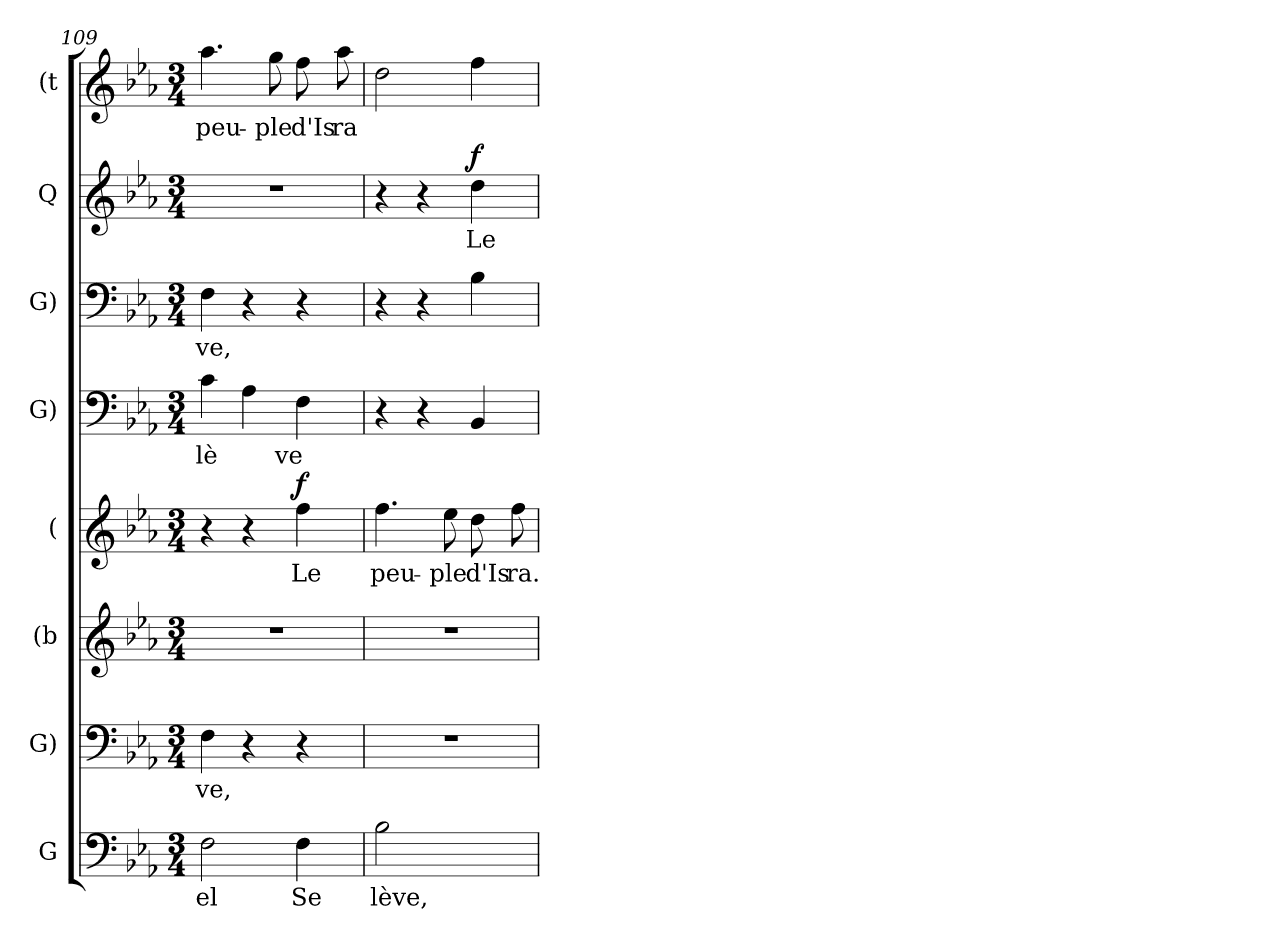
**kern	**text	**kern	**text	**kern	**kern	**text	**dynam	**kern	**text	**kern	**text	**kern	**text	**dynam	**kern	**text
*part8	*part8	*part7	*part7	*part6	*part5	*part5	*part5	*part4	*part4	*part3	*part3	*part2	*part2	*part2	*part1	*part1
*staff8	*staff8	*staff7	*staff7	*staff6	*staff5	*staff5	*staff5	*staff4	*staff4	*staff3	*staff3	*staff2	*staff2	*staff2	*staff1	*staff1
*I"G	*	*I"G)	*	*I"(b	*I"(	*	*	*I"G)	*	*I"G)	*	*I"Q	*	*	*I"(t	*
*clefF4	*	*clefF4	*	*clefG2	*clefG2	*	*	*clefF4	*	*clefF4	*	*clefG2	*	*	*clefG2	*
*k[b-e-a-]	*	*k[b-e-a-]	*	*k[b-e-a-]	*k[b-e-a-]	*	*	*k[b-e-a-]	*	*k[b-e-a-]	*	*k[b-e-a-]	*	*	*k[b-e-a-]	*
*M3/4	*	*M3/4	*	*M3/4	*M3/4	*	*	*M3/4	*	*M3/4	*	*M3/4	*	*	*M3/4	*
=109	=109	=109	=109	=109	=109	=109	=109	=109	=109	=109	=109	=109	=109	=109	=109	=109
2Fi\	el	4Fi\	ve,	2.r	4r	.	.	4ci\	lè	4Fi\	ve,	2.r	.	.	4.aa-i\	peu-
.	.	4r	.	.	4r	.	.	4A-i\	--	4r	.	.	.	.	.	.
.	.	.	.	.	.	.	.	.	.	.	.	.	.	.	8ggi\	ple
!	!	!	!	!	!	!	!LO:DY:a	!	!	!	!	!	!	!	!	!
4Fi\	Se	4r	.	.	4ffi\	Le	f	4Fi\	ve	4r	.	.	.	.	8ffi\	d'Is
.	.	.	.	.	.	.	.	.	.	.	.	.	.	.	8aa-i\	ra
!!LO:LB:g=z
=110	=110	=110	=110	=110	=110	=110	=110	=110	=110	=110	=110	=110	=110	=110	=110	=110
2B-i\	lève,	2.r	.	2.r	4.ffi\	peu-	.	4r	.	4r	.	4r	.	.	2ddi\	.
.	.	.	.	.	.	.	.	4r	.	4r	.	4r	.	.	.	.
.	.	.	.	.	8ee-i\	ple	.	.	.	.	.	.	.	.	.	.
!	!	!	!	!	!	!	!	!	!	!	!	!	!	!LO:DY:a	!	!
4ryy	.	.	.	.	8ddi\	d'Is	.	4BB-i/	.	4B-i\	.	4ddi\	Le	f	4ffi\	.
.	.	.	.	.	8ffi\	ra.	.	.	.	.	.	.	.	.	.	.
=	=	=	=	=	=	=	=	=	=	=	=	=	=	=	=	=
*-	*-	*-	*-	*-	*-	*-	*-	*-	*-	*-	*-	*-	*-	*-	*-	*-
